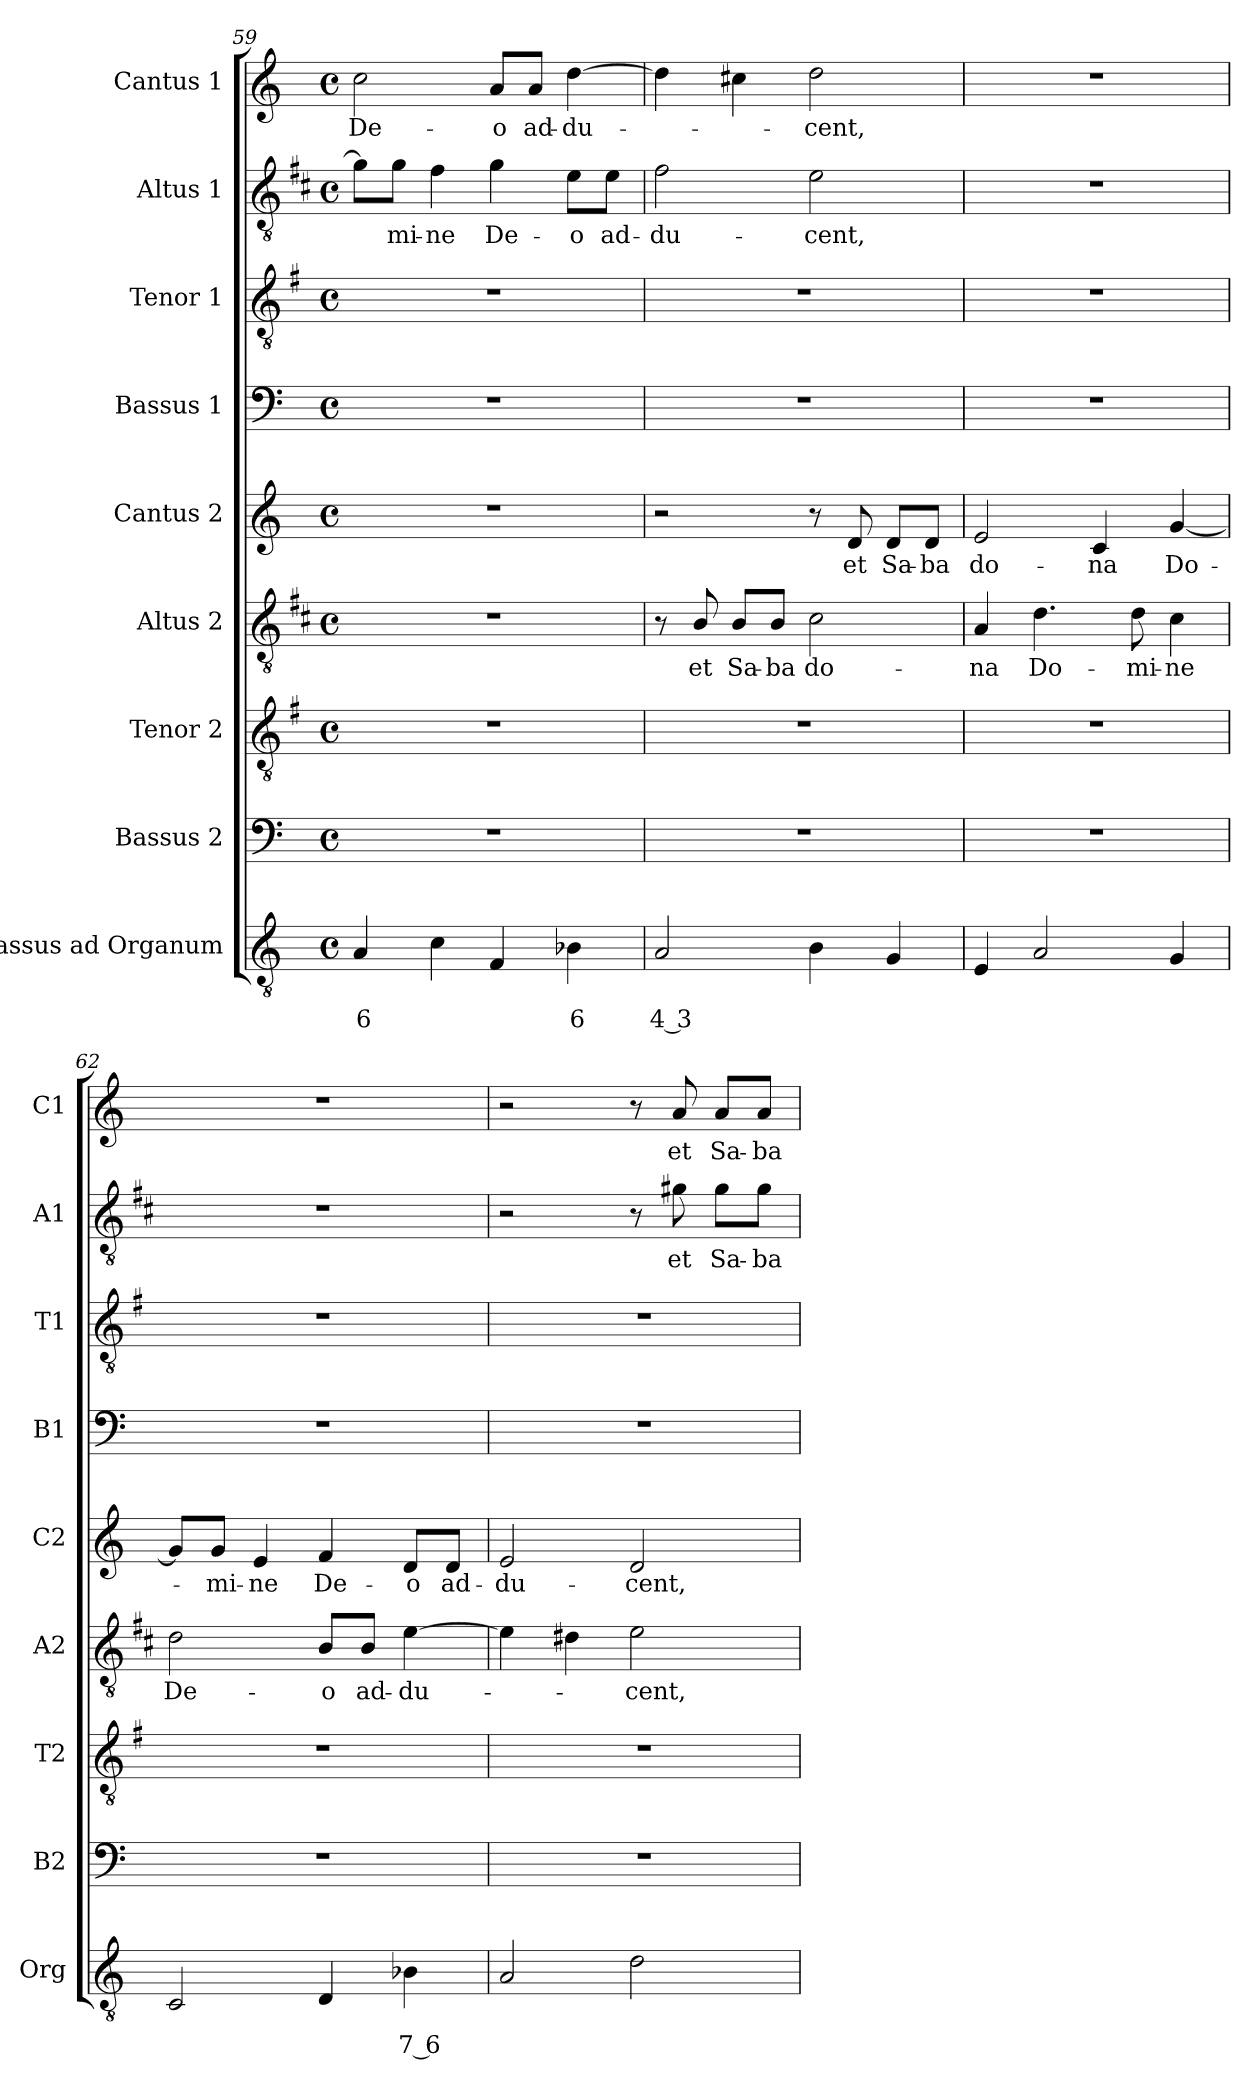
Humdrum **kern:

**kern	**text	**text	**kern	**kern	**kern	**text	**kern	**text	**kern	**kern	**kern	**text	**kern	**text
*part9	*part9	*part9	*part8	*part7	*part6	*part6	*part5	*part5	*part4	*part3	*part2	*part2	*part1	*part1
*staff9	*staff9	*staff9	*staff8	*staff7	*staff6	*staff6	*staff5	*staff5	*staff4	*staff3	*staff2	*staff2	*staff1	*staff1
*I"Bassus ad Organum	*	*	*I"Bassus 2	*I"Tenor 2	*I"Altus 2	*	*I"Cantus 2	*	*I"Bassus 1	*I"Tenor 1	*I"Altus 1	*	*I"Cantus 1	*
*I'Org	*	*	*I'B2	*I'T2	*I'A2	*	*I'C2	*	*I'B1	*I'T1	*I'A1	*	*I'C1	*
*clefGv2	*	*	*clefF4	*clefGv2	*clefGv2	*	*clefG2	*	*clefF4	*clefGv2	*clefGv2	*	*clefG2	*
*	*	*	*	*ITrd4c7	*ITrd1c2	*	*	*	*	*ITrd4c7	*ITrd1c2	*	*	*
*k[]	*	*	*k[]	*k[]	*k[]	*	*k[]	*	*k[]	*k[]	*k[]	*	*k[]	*
*C:	*	*	*C:	*C:	*C:	*	*C:	*	*C:	*C:	*C:	*	*C:	*
*M4/4	*	*	*M4/4	*M4/4	*M4/4	*	*M4/4	*	*M4/4	*M4/4	*M4/4	*	*M4/4	*
*met(c)	*	*	*met(c)	*met(c)	*met(c)	*	*met(c)	*	*met(c)	*met(c)	*met(c)	*	*met(c)	*
=59	=59	=59	=59	=59	=59	=59	=59	=59	=59	=59	=59	=59	=59	=59
!	!	!LO:LY:b	!	!	!	!	!	!	!	!	!	!	!	!LO:LY:b
4A/	.	6	1r	1r	1r	.	1r	.	1r	1r	8f\L]	.	2cc\	De-
!	!	!	!	!	!	!	!	!	!	!	!	!LO:LY:b	!	!
.	.	.	.	.	.	.	.	.	.	.	8f\J	-mi-	.	.
!	!	!	!	!	!	!	!	!	!	!	!	!LO:LY:b	!	!
4c\	.	.	.	.	.	.	.	.	.	.	4e\	-ne	.	.
!	!	!	!	!	!	!	!	!	!	!	!	!LO:LY:b	!	!LO:LY:b
4F/	.	.	.	.	.	.	.	.	.	.	4f\	De-	8a/L	-o
!	!	!	!	!	!	!	!	!	!	!	!	!	!	!LO:LY:b
.	.	.	.	.	.	.	.	.	.	.	.	.	8a/J	ad-
!	!	!LO:LY:b	!	!	!	!	!	!	!	!	!	!LO:LY:b	!	!LO:LY:b
4B-X\	.	6	.	.	.	.	.	.	.	.	8d\L	-o	[4dd\	-du-
!	!	!	!	!	!	!	!	!	!	!	!	!LO:LY:b	!	!
.	.	.	.	.	.	.	.	.	.	.	8d\J	ad-	.	.
=60	=60	=60	=60	=60	=60	=60	=60	=60	=60	=60	=60	=60	=60	=60
!	!	!LO:LY:b	!	!	!	!	!	!	!	!	!	!LO:LY:b	!	!
2A/	.	4 3	1r	1r	8r	.	2r	.	1r	1r	2e\	-du-	4dd\]	.
!	!	!	!	!	!	!LO:LY:b	!	!	!	!	!	!	!	!
.	.	.	.	.	8A/	et	.	.	.	.	.	.	.	.
!	!	!	!	!	!	!LO:LY:b	!	!	!	!	!	!	!	!
.	.	.	.	.	8A/L	Sa-	.	.	.	.	.	.	4cc#X\	.
!	!	!	!	!	!	!LO:LY:b	!	!	!	!	!	!	!	!
.	.	.	.	.	8A/J	-ba	.	.	.	.	.	.	.	.
!	!	!	!	!	!	!LO:LY:b	!	!	!	!	!	!LO:LY:b	!	!LO:LY:b
4B\	.	.	.	.	2B\	do-	8r	.	.	.	2d\	-cent,	2dd\	-cent,
!	!	!	!	!	!	!	!	!LO:LY:b	!	!	!	!	!	!
.	.	.	.	.	.	.	8d/	et	.	.	.	.	.	.
!	!	!	!	!	!	!	!	!LO:LY:b	!	!	!	!	!	!
4G/	.	.	.	.	.	.	8d/L	Sa-	.	.	.	.	.	.
!	!	!	!	!	!	!	!	!LO:LY:b	!	!	!	!	!	!
.	.	.	.	.	.	.	8d/J	-ba	.	.	.	.	.	.
=61	=61	=61	=61	=61	=61	=61	=61	=61	=61	=61	=61	=61	=61	=61
!	!	!	!	!	!	!LO:LY:b	!	!LO:LY:b	!	!	!	!	!	!
4E/	.	.	1r	1r	4G/	-na	2e/	do-	1r	1r	1r	.	1r	.
!	!	!	!	!	!	!LO:LY:b	!	!	!	!	!	!	!	!
2A/	.	.	.	.	4.c\	Do-	.	.	.	.	.	.	.	.
!	!	!	!	!	!	!	!	!LO:LY:b	!	!	!	!	!	!
.	.	.	.	.	.	.	4c/	-na	.	.	.	.	.	.
!	!	!	!	!	!	!LO:LY:b	!	!	!	!	!	!	!	!
.	.	.	.	.	8c\	-mi-	.	.	.	.	.	.	.	.
!	!	!	!	!	!	!LO:LY:b	!	!LO:LY:b	!	!	!	!	!	!
4G/	.	.	.	.	4B\	-ne	[4g/	Do-	.	.	.	.	.	.
=62	=62	=62	=62	=62	=62	=62	=62	=62	=62	=62	=62	=62	=62	=62
!	!	!	!	!	!	!LO:LY:b	!	!	!	!	!	!	!	!
2C/	.	.	1r	1r	2c\	De-	8g/L]	.	1r	1r	1r	.	1r	.
!	!	!	!	!	!	!	!	!LO:LY:b	!	!	!	!	!	!
.	.	.	.	.	.	.	8g/J	-mi-	.	.	.	.	.	.
!	!	!	!	!	!	!	!	!LO:LY:b	!	!	!	!	!	!
.	.	.	.	.	.	.	4e/	-ne	.	.	.	.	.	.
!	!	!	!	!	!	!LO:LY:b	!	!LO:LY:b	!	!	!	!	!	!
4D/	.	.	.	.	8A/L	-o	4f/	De-	.	.	.	.	.	.
!	!	!	!	!	!	!LO:LY:b	!	!	!	!	!	!	!	!
.	.	.	.	.	8A/J	ad-	.	.	.	.	.	.	.	.
!	!	!LO:LY:b	!	!	!	!LO:LY:b	!	!LO:LY:b	!	!	!	!	!	!
4B-X\	.	7 6	.	.	[4d\	-du-	8d/L	-o	.	.	.	.	.	.
!	!	!	!	!	!	!	!	!LO:LY:b	!	!	!	!	!	!
.	.	.	.	.	.	.	8d/J	ad-	.	.	.	.	.	.
!!LO:LB:g=z
=63	=63	=63	=63	=63	=63	=63	=63	=63	=63	=63	=63	=63	=63	=63
!	!	!	!	!	!	!	!	!LO:LY:b	!	!	!	!	!	!
2A/	.	.	1r	1r	4d\]	.	2e/	-du-	1r	1r	2r	.	2r	.
.	.	.	.	.	4c#X\	.	.	.	.	.	.	.	.	.
!	!	!	!	!	!	!LO:LY:b	!	!LO:LY:b	!	!	!	!	!	!
2d\	.	.	.	.	2d\	-cent,	2d/	-cent,	.	.	8r	.	8r	.
!	!	!	!	!	!	!	!	!	!	!	!	!LO:LY:b	!	!LO:LY:b
.	.	.	.	.	.	.	.	.	.	.	8f#X\	et	8a/	et
!	!	!	!	!	!	!	!	!	!	!	!	!LO:LY:b	!	!LO:LY:b
.	.	.	.	.	.	.	.	.	.	.	8f#\L	Sa-	8a/L	Sa-
!	!	!	!	!	!	!	!	!	!	!	!	!LO:LY:b	!	!LO:LY:b
.	.	.	.	.	.	.	.	.	.	.	8f#\J	-ba	8a/J	-ba
=	=	=	=	=	=	=	=	=	=	=	=	=	=	=
*-	*-	*-	*-	*-	*-	*-	*-	*-	*-	*-	*-	*-	*-	*-
